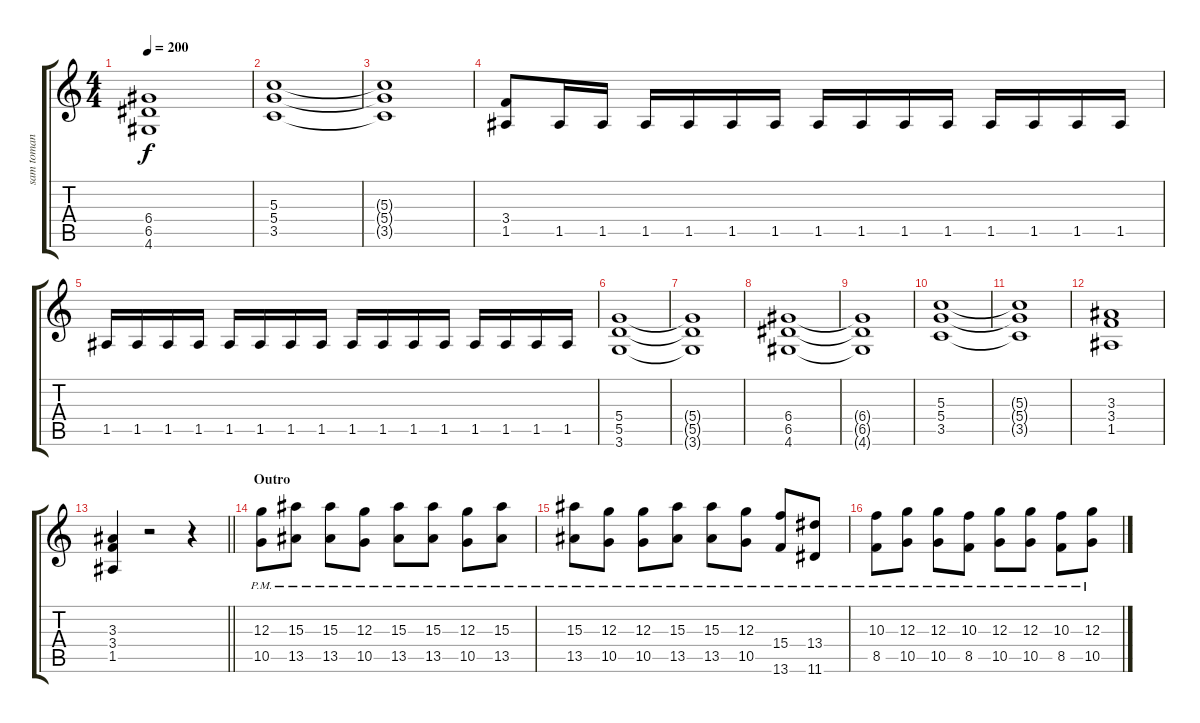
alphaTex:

\track ("sam toman lead" "sam toman ") {instrument overdrivenguitar}
\staff {score tabs}
\tuning (E4 B3 G3 D3 A2 E2) {hide}
\ts (4 4)
\tempo 200
\clef g2
\ks aminor
(6.4{t} 6.5{t} 4.6{t}).1{dy f} |
(5.3 5.4 3.5).1 |
(5.3{t} 5.4{t} 3.5{t}).1 |
(3.4 1.5).8 1.5.16 1.5.16 1.5.16 1.5.16 1.5.16 1.5.16 1.5.16 1.5.16 1.5.16 1.5.16 1.5.16 1.5.16 1.5.16 1.5.16 |
1.5.16 1.5.16 1.5.16 1.5.16 1.5.16 1.5.16 1.5.16 1.5.16 1.5.16 1.5.16 1.5.16 1.5.16 1.5.16 1.5.16 1.5.16 1.5.16 |
(5.4 5.5 3.6).1 |
(5.4{t} 5.5{t} 3.6{t}).1 |
(6.4 6.5 4.6).1 |
(6.4{t} 6.5{t} 4.6{t}).1 |
(5.3 5.4 3.5).1 |
(5.3{t} 5.4{t} 3.5{t}).1 |
(3.3 3.4 1.5).1 |
\barLineRight lightlight
(3.3 3.4 1.5).4 r.2 r.4 |
\section ("" "Outro")
(12.3{pm} 10.5{pm}).8 (15.3{pm} 13.5{pm}).8 (15.3{pm} 13.5{pm}).8 (12.3{pm} 10.5{pm}).8 (15.3{pm} 13.5{pm}).8 (15.3{pm} 13.5{pm}).8 (12.3{pm} 10.5{pm}).8 (15.3{pm} 13.5{pm}).8 |
(15.3{pm} 13.5{pm}).8 (12.3{pm} 10.5{pm}).8 (12.3{pm} 10.5{pm}).8 (15.3{pm} 13.5{pm}).8 (15.3{pm} 13.5{pm}).8 (12.3{pm} 10.5{pm}).8 (15.4{pm} 13.6{pm}).8 (13.4{pm} 11.6{pm}).8 |
(10.3{pm} 8.5{pm}).8 (12.3{pm} 10.5{pm}).8 (12.3{pm} 10.5{pm}).8 (10.3{pm} 8.5{pm}).8 (12.3{pm} 10.5{pm}).8 (12.3{pm} 10.5{pm}).8 (10.3{pm} 8.5{pm}).8 (12.3{pm} 10.5{pm}).8
